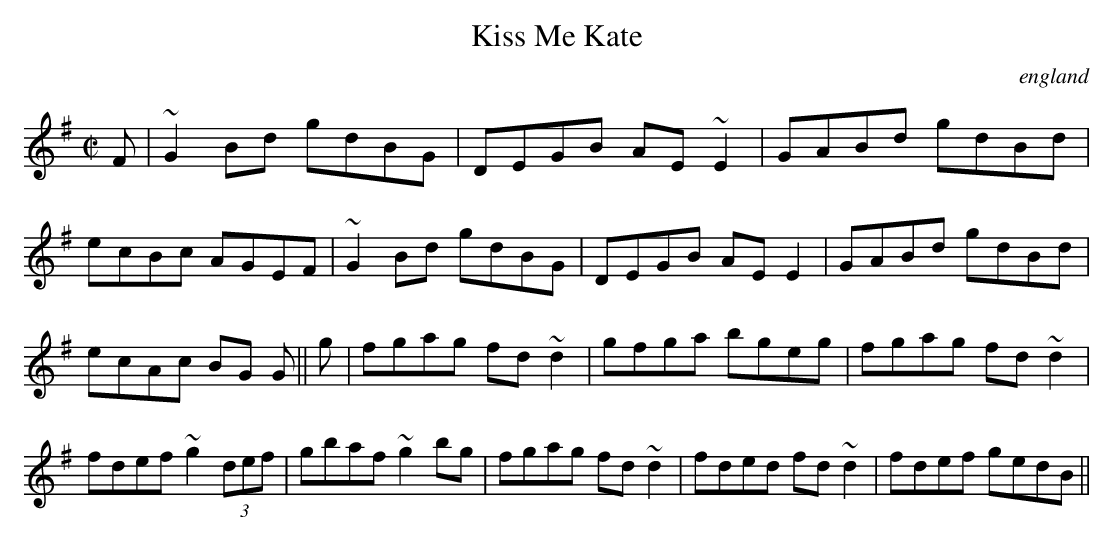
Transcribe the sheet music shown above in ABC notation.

X:1
T:Kiss Me Kate
O:england
E:9
M:C|
K:G
F|~G2 Bd gdBG|DEGB AE~E2|GABd gdBd|ecBc AGEF|\
~G2Bd gdBG|DEGB AE E2|GABd gdBd|ecAc BG G||\
g|fgag fd~d2|gfga bgeg|fgag fd~d2|fdef ~g2(3def|\
gbaf ~g2 bg|fgag fd~d2|fded fd~d2|fdef gedB||
\vfill\eject
